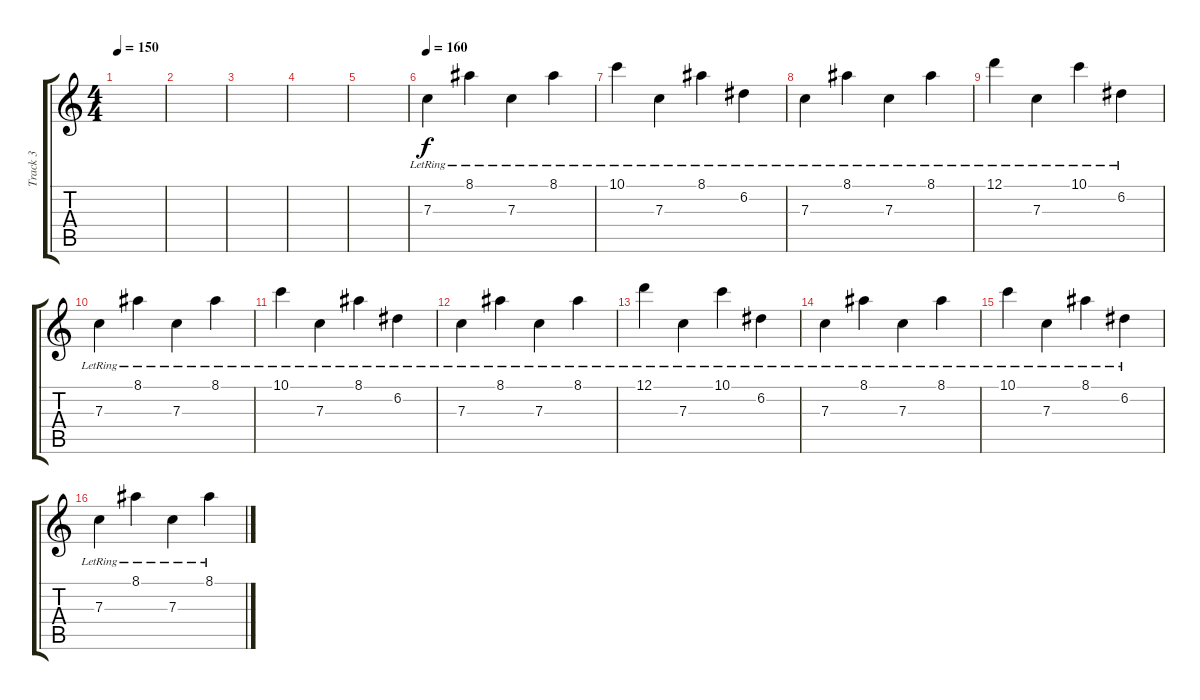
\track ("Track 3" "Track 3") {instrument electricguitarclean}
\staff {score tabs}
\tuning (D4 A3 F3 C3 G2 C2) {hide}
\ts (4 4)
\tempo 150
\clef g2
\ks c
|
|
|
|
|
\tempo 160
7.3{lr}.4 8.1{lr}.4 7.3{lr}.4 8.1{lr}.4 |
10.1{lr}.4 7.3{lr}.4 8.1{lr}.4 6.2{lr}.4 |
7.3{lr}.4 8.1{lr}.4 7.3{lr}.4 8.1{lr}.4 |
12.1{lr}.4 7.3{lr}.4 10.1{lr}.4 6.2{lr}.4 |
7.3{lr}.4 8.1{lr}.4 7.3{lr}.4 8.1{lr}.4 |
10.1{lr}.4 7.3{lr}.4 8.1{lr}.4 6.2{lr}.4 |
7.3{lr}.4 8.1{lr}.4 7.3{lr}.4 8.1{lr}.4 |
12.1{lr}.4 7.3{lr}.4 10.1{lr}.4 6.2{lr}.4 |
7.3{lr}.4 8.1{lr}.4 7.3{lr}.4 8.1{lr}.4 |
10.1{lr}.4 7.3{lr}.4 8.1{lr}.4 6.2{lr}.4 |
7.3{lr}.4 8.1{lr}.4 7.3{lr}.4 8.1{lr}.4
